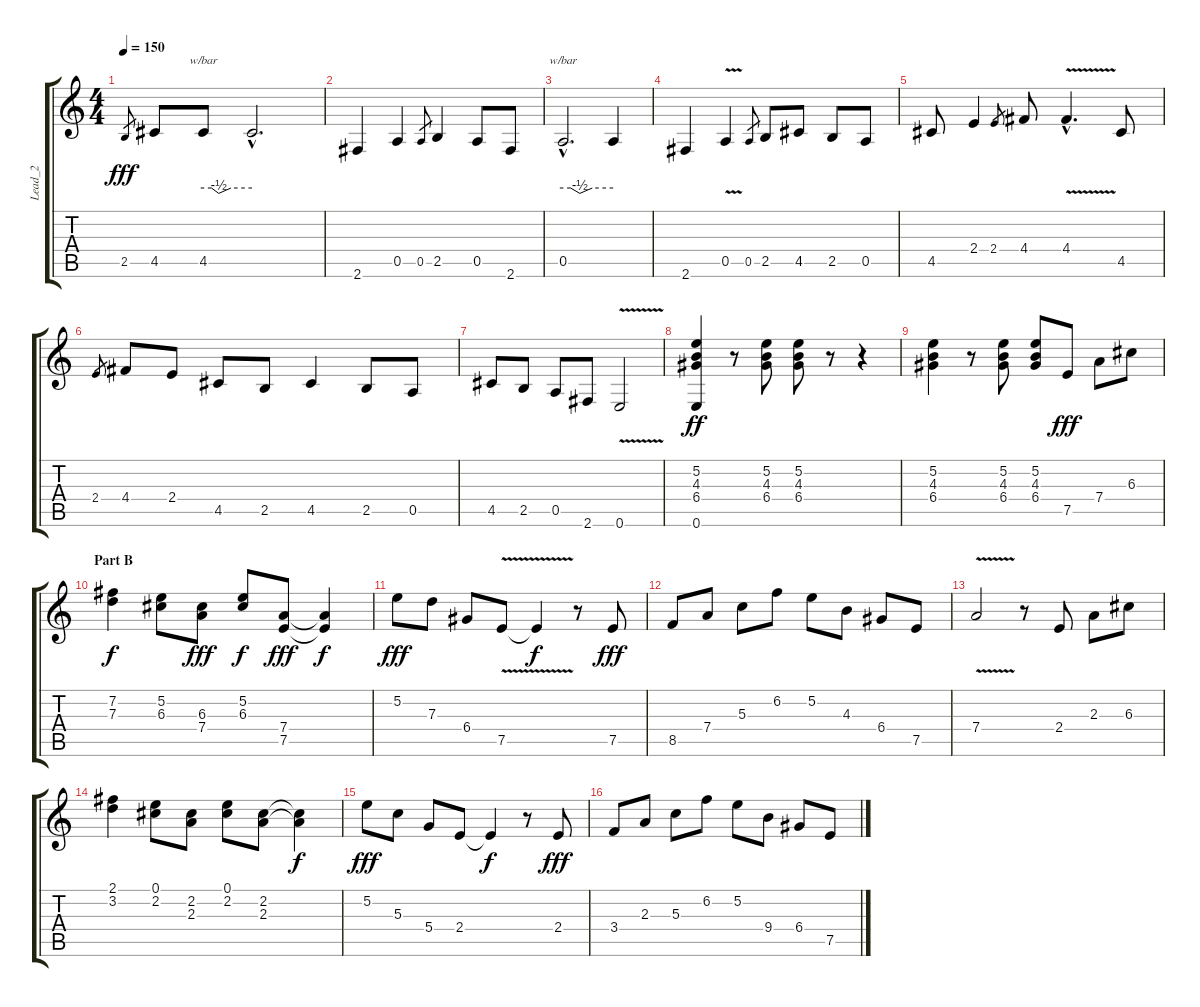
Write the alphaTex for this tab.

\track ("Lead_2" "Lead_2") {instrument acousticguitarsteel}
\staff {score tabs}
\tuning (E4 B3 G3 D3 A2 E2) {hide}
\ts (4 4)
\tempo 150
\clef g2
\ks c
2.5.8{gr dy fff} 4.5.8 4.5.8{tbe (custom default 0 0 10 0 19 -2 34 0 60 0)} 4.5{hac t}.2{d} |
2.6.4 0.5.4 0.5.8{gr} 2.5.4 0.5.8 2.6.8 |
0.5{hac}.2{d tbe (custom default 0 0 9 0 20 -2 35 0 60 0)} 0.5{t}.4 |
2.6.4 0.5{v}.4 0.5.8{gr} 2.5.8 4.5.8 2.5.8 0.5.8 |
4.5.8 2.4.4 2.4.8{gr} 4.4.8 4.4{v hac}.4{d} 4.5.8 |
2.4.8{gr} 4.4.8 2.4.8 4.5.8 2.5.8 4.5.4 2.5.8 0.5.8 |
4.5.8 2.5.8 0.5.8 2.6.8 0.6{v}.2 |
(5.2 4.3 6.4 0.6).4{dy ff instrument acousticguitarsteel} r.8 (5.2 4.3 6.4).8 (5.2 4.3 6.4).8 r.8 r.4 |
(5.2 4.3 6.4).4 r.8 (5.2 4.3 6.4).8 (5.2 4.3 6.4).8 7.5.8{dy fff} 7.4.8 6.3.8 |
\section ("" "Part B")
(7.2 7.3).4{dy f} (5.2 6.3).8 (6.3 7.4).8{dy fff} (5.2 6.3).8{dy f} (7.4 7.5).8{dy fff} (7.4{t} 7.5{t}).4{dy f} |
5.2.8{dy fff} 7.3.8 6.4.8 7.5{v}.8 7.5{t}.4{dy f} r.8 7.5.8{dy fff} |
8.5.8 7.4.8 5.3.8 6.2.8 5.2.8 4.3.8 6.4.8 7.5.8 |
7.4{v}.2 r.8 2.4.8 2.3.8 6.3.8 |
(2.1 3.2).4 (0.1 2.2).8 (2.2 2.3).8 (0.1 2.2).8 (2.2 2.3).8 (2.2{t} 2.3{t}).4{dy f} |
5.2.8{dy fff} 5.3.8 5.4.8 2.4.8 2.4{t}.4{dy f} r.8 2.4.8{dy fff} |
3.4.8 2.3.8 5.3.8 6.2.8 5.2.8 9.4.8 6.4.8 7.5.8
